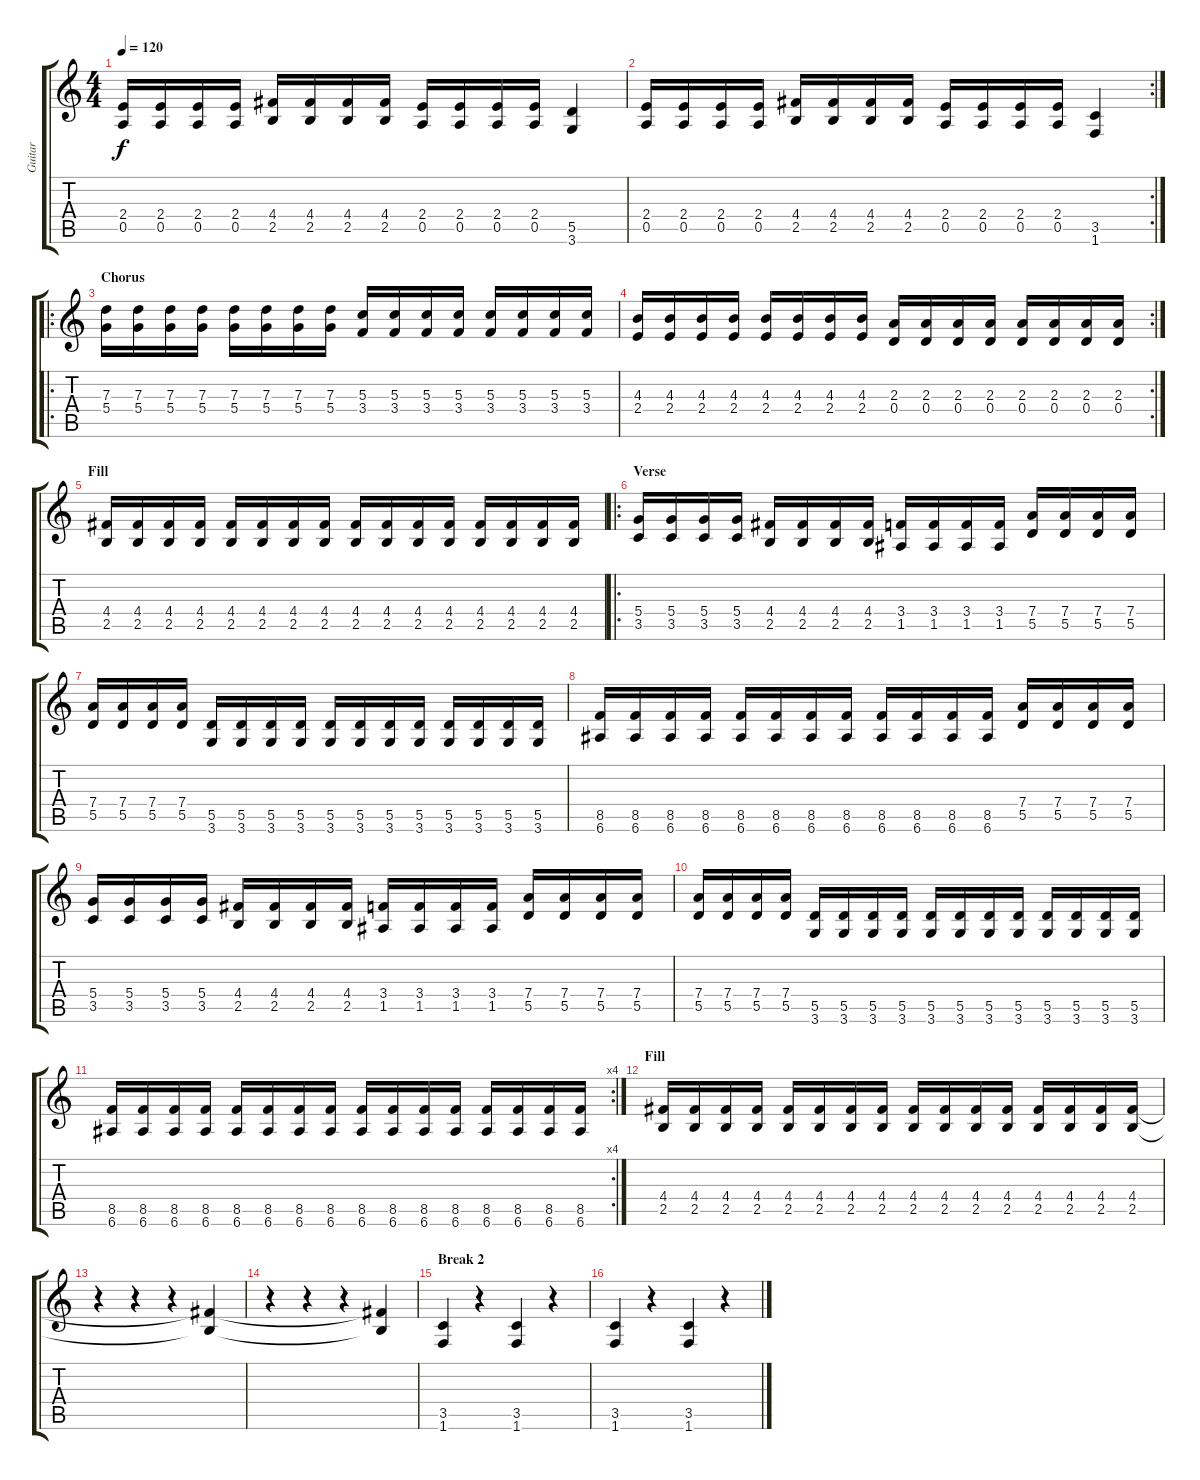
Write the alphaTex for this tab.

\track ("Guitar" "Guitar") {instrument distortionguitar}
\staff {score tabs}
\tuning (E4 B3 G3 D3 A2 E2) {hide}
\ts (4 4)
\tempo 120
\clef g2
\ks c
(2.4 0.5).16{dy f} (2.4 0.5).16 (2.4 0.5).16 (2.4 0.5).16 (4.4 2.5).16 (4.4 2.5).16 (4.4 2.5).16 (4.4 2.5).16 (2.4 0.5).16 (2.4 0.5).16 (2.4 0.5).16 (2.4 0.5).16 (5.5 3.6).4 |
\rc 2
(2.4 0.5).16 (2.4 0.5).16 (2.4 0.5).16 (2.4 0.5).16 (4.4 2.5).16 (4.4 2.5).16 (4.4 2.5).16 (4.4 2.5).16 (2.4 0.5).16 (2.4 0.5).16 (2.4 0.5).16 (2.4 0.5).16 (3.5 1.6).4 |
\ro
\section ("" "Chorus")
(7.3 5.4).16 (7.3 5.4).16 (7.3 5.4).16 (7.3 5.4).16 (7.3 5.4).16 (7.3 5.4).16 (7.3 5.4).16 (7.3 5.4).16 (5.3 3.4).16 (5.3 3.4).16 (5.3 3.4).16 (5.3 3.4).16 (5.3 3.4).16 (5.3 3.4).16 (5.3 3.4).16 (5.3 3.4).16 |
\rc 2
(4.3 2.4).16 (4.3 2.4).16 (4.3 2.4).16 (4.3 2.4).16 (4.3 2.4).16 (4.3 2.4).16 (4.3 2.4).16 (4.3 2.4).16 (2.3 0.4).16 (2.3 0.4).16 (2.3 0.4).16 (2.3 0.4).16 (2.3 0.4).16 (2.3 0.4).16 (2.3 0.4).16 (2.3 0.4).16 |
\section ("" "Fill")
(4.4 2.5).16 (4.4 2.5).16 (4.4 2.5).16 (4.4 2.5).16 (4.4 2.5).16 (4.4 2.5).16 (4.4 2.5).16 (4.4 2.5).16 (4.4 2.5).16 (4.4 2.5).16 (4.4 2.5).16 (4.4 2.5).16 (4.4 2.5).16 (4.4 2.5).16 (4.4 2.5).16 (4.4 2.5).16 |
\ro
\section ("" "Verse")
(5.4 3.5).16 (5.4 3.5).16 (5.4 3.5).16 (5.4 3.5).16 (4.4 2.5).16 (4.4 2.5).16 (4.4 2.5).16 (4.4 2.5).16 (3.4 1.5).16 (3.4 1.5).16 (3.4 1.5).16 (3.4 1.5).16 (7.4 5.5).16 (7.4 5.5).16 (7.4 5.5).16 (7.4 5.5).16 |
(7.4 5.5).16 (7.4 5.5).16 (7.4 5.5).16 (7.4 5.5).16 (5.5 3.6).16 (5.5 3.6).16 (5.5 3.6).16 (5.5 3.6).16 (5.5 3.6).16 (5.5 3.6).16 (5.5 3.6).16 (5.5 3.6).16 (5.5 3.6).16 (5.5 3.6).16 (5.5 3.6).16 (5.5 3.6).16 |
(8.5 6.6).16 (8.5 6.6).16 (8.5 6.6).16 (8.5 6.6).16 (8.5 6.6).16 (8.5 6.6).16 (8.5 6.6).16 (8.5 6.6).16 (8.5 6.6).16 (8.5 6.6).16 (8.5 6.6).16 (8.5 6.6).16 (7.4 5.5).16 (7.4 5.5).16 (7.4 5.5).16 (7.4 5.5).16 |
(5.4 3.5).16 (5.4 3.5).16 (5.4 3.5).16 (5.4 3.5).16 (4.4 2.5).16 (4.4 2.5).16 (4.4 2.5).16 (4.4 2.5).16 (3.4 1.5).16 (3.4 1.5).16 (3.4 1.5).16 (3.4 1.5).16 (7.4 5.5).16 (7.4 5.5).16 (7.4 5.5).16 (7.4 5.5).16 |
(7.4 5.5).16 (7.4 5.5).16 (7.4 5.5).16 (7.4 5.5).16 (5.5 3.6).16 (5.5 3.6).16 (5.5 3.6).16 (5.5 3.6).16 (5.5 3.6).16 (5.5 3.6).16 (5.5 3.6).16 (5.5 3.6).16 (5.5 3.6).16 (5.5 3.6).16 (5.5 3.6).16 (5.5 3.6).16 |
\rc 4
(8.5 6.6).16 (8.5 6.6).16 (8.5 6.6).16 (8.5 6.6).16 (8.5 6.6).16 (8.5 6.6).16 (8.5 6.6).16 (8.5 6.6).16 (8.5 6.6).16 (8.5 6.6).16 (8.5 6.6).16 (8.5 6.6).16 (8.5 6.6).16 (8.5 6.6).16 (8.5 6.6).16 (8.5 6.6).16 |
\section ("" "Fill")
(4.4 2.5).16 (4.4 2.5).16 (4.4 2.5).16 (4.4 2.5).16 (4.4 2.5).16 (4.4 2.5).16 (4.4 2.5).16 (4.4 2.5).16 (4.4 2.5).16 (4.4 2.5).16 (4.4 2.5).16 (4.4 2.5).16 (4.4 2.5).16 (4.4 2.5).16 (4.4 2.5).16 (4.4 2.5).16 |
r.4 r.4 r.4 (4.4{t} 2.5{t}).4 |
r.4 r.4 r.4 (4.4{t} 2.5{t}).4 |
\section ("" "Break 2")
(3.5 1.6).4 r.4 (3.5 1.6).4 r.4 |
(3.5 1.6).4 r.4 (3.5 1.6).4 r.4
